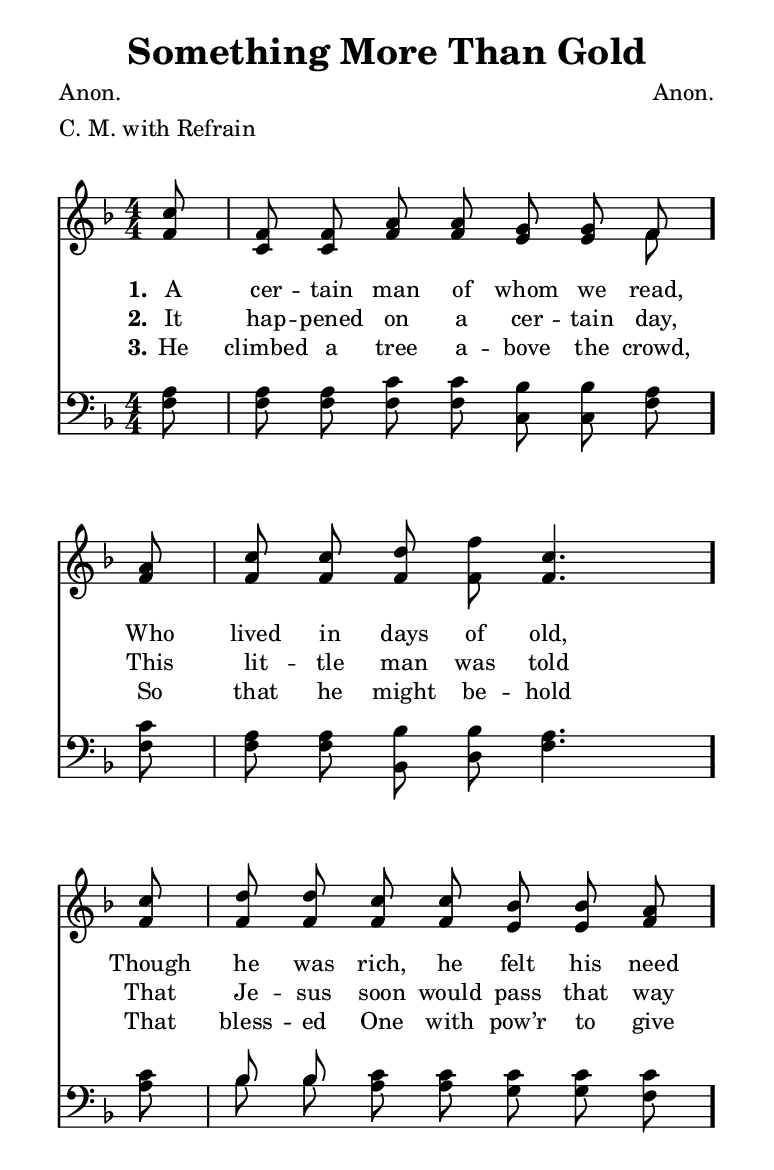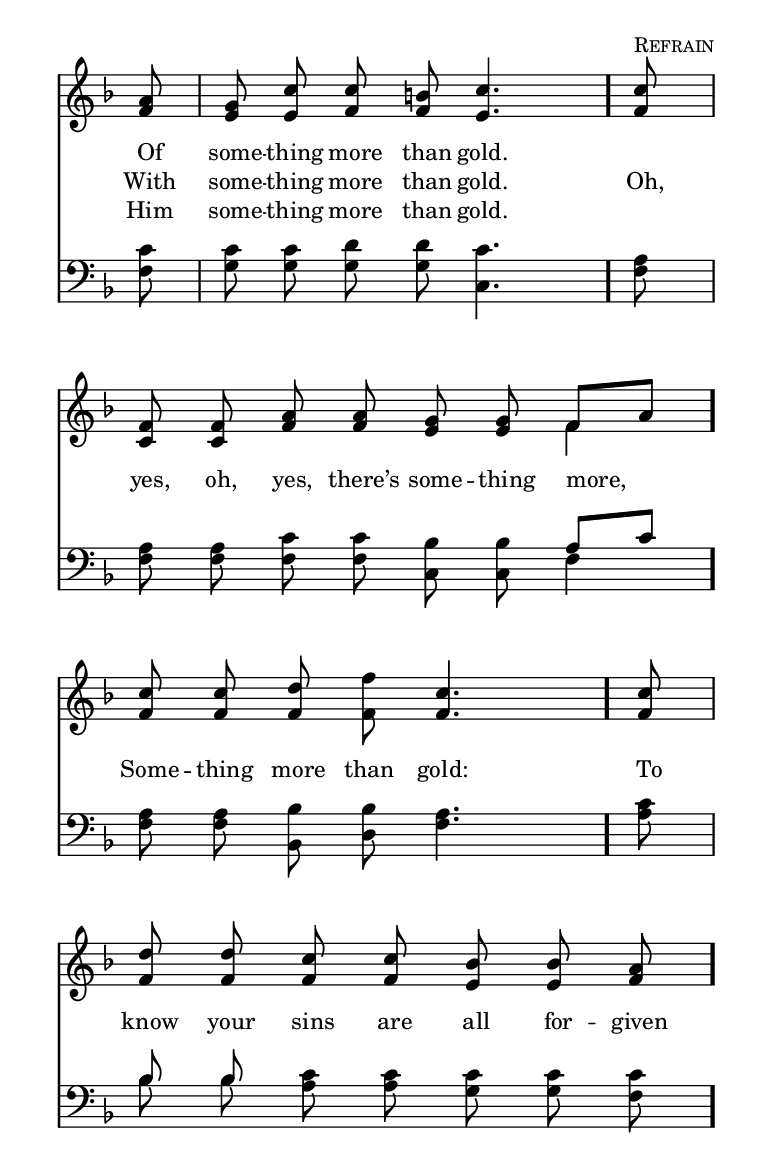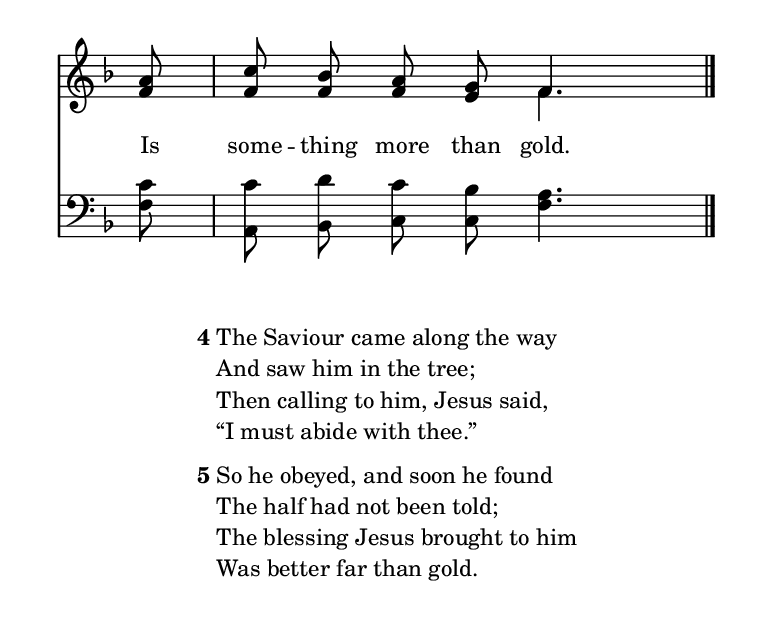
\include "common/global.ily"
\paper {
  \include "common/paper.ily"
}

\header{
  %children
  hymnnumber = "357"
  title = "Something More Than Gold"
  tunename = ""
  meter = "C. M. with Refrain" % original has "With"
  poet = "Anon."
  composer = "Anon."
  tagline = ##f
}

global = {
  \include "common/overrides.ily"
  \override Staff.TimeSignature.style = #'numbered
  \time 4/4
  \override Score.MetronomeMark.transparent = ##t % hide all fermata changes too
  \tempo 8=130
  \key f \major
  \partial 8
  \autoBeamOff
}

notesSoprano = {
\global
\relative c'' {

  c8 | f, f a a g g f
  a8 | c c d f c4. \break % \break verified in letter as well as eogsized
  c8 | d d c c bes bes a8 % original has tie, but only one verse is sung that way
  a8 | g8 c c b c4. \eogbreak

  c8^\markup { \small \caps "Refrain" } | f, f a a g g f[ a8] |
  c c d f c4.
  c8 | d d c c bes bes a8
  a8 | c bes a g f4.

  \bar "|."

}
}

notesAlto = {
\global
\relative e' {

  f8 | c c f f e e f
  f8 | f f f f f4.
  f8 | f f f f e e f8
  f8 | e8 e f f e4.

  f8 | c c f f e e f4
  f8 f f f f4.
  f8 | f f f f e e f8
  f8 f f f e f4.

}
}

notesTenor = {
\global
\relative a {

  a8 | a a c c bes bes a
  c8 | a a bes bes a4.
  c8 | bes bes c c c c c8
  c8 | c8 c d d c4.

  a8 | a a c c bes bes a[ c]
  a8 a bes bes a4.
  c8 | bes bes c c c c c8
  c8 | c8 d c bes a4.

}
}

notesBass = {
\global
\relative f {

  f8 | f f f f c c f
  f8 | f f bes, d f4.
  a8 | bes bes a a g g f
  f8 | g8 g g g c,4.


  f8 | f f f f c c f4
  f8 f bes, d f4.
  a8 | bes bes a a g g f
  f8 | a, bes c c f4.

}
}

Refrain = \lyricmode {

Oh, yes, oh, yes, there’s some -- thing more, \bar "."
Some -- thing more than gold: \bar "."
To know your sins are all for -- given \bar "."
Is some -- thing more than gold. \bar "."

}

wordsA = \lyricmode {
\set stanza = "1."

A cer -- tain man of whom we read, \bar "."
Who lived in days of old, \bar "."
Though he was rich, he felt his need \bar "."
Of some -- thing more than gold. \bar "."

}

wordsB = \lyricmode {
\set stanza = "2."

It hap -- pened on a cer -- tain day,
This lit -- tle man was told
That Je -- sus soon would pass that way
With some -- thing more than gold.

\Refrain

}

wordsC = \lyricmode {
\set stanza = "3."

He climbed a tree a -- bove the crowd,
So that he might be -- hold
That bless -- ed One with pow’r to give
Him some -- thing more than gold.

}

wordsD = \markuplist {

\line { The Saviour came along the way }
\line { And saw him in the tree; }
\line { Then calling to him, Jesus said, }
\line { “I must abide with thee.” }

}

wordsE = \markuplist {

\line { So he obeyed, and soon he found }
\line { The half had not been told; }
\line { The blessing Jesus brought to him }
\line { Was better far than gold. }

}

\score {
  \context ChoirStaff <<
    \context Staff = upper <<
      \set Staff.autoBeaming = ##f
      \set ChoirStaff.systemStartDelimiter = #'SystemStartBar
      \set ChoirStaff.printPartCombineTexts = ##f
      \partcombine #'(2 . 9) \notesSoprano \notesAlto
      \context NullVoice = sopranos { \voiceOne << \notesSoprano >> }
      \context NullVoice = altos { \voiceTwo << \notesAlto >> }
      \context Lyrics = one   \lyricsto sopranos \wordsA
      \context Lyrics = two   \lyricsto sopranos \wordsB
      \context Lyrics = three \lyricsto sopranos \wordsC
    >>
    \context Staff = men <<
      \set Staff.autoBeaming = ##f
      \clef bass
      \set ChoirStaff.printPartCombineTexts = ##f
      \partcombine #'(2 . 9) \notesTenor \notesBass
      \context NullVoice = tenors { \voiceOne << \notesTenor >> }
      \context NullVoice = basses { \voiceTwo << \notesBass >> }
    >>
  >>
  \layout {
    \include "common/layout.ily"
  }
  \midi{
    \include "common/midi.ily"
  }
}

\markup { \fill-line { \column {
  \line{ \bold 4 \column { \wordsD } } \combine \null \vspace #0.4
  \line{ \bold 5 \column { \wordsE } }
  \vspace #3
} } }

\version "2.19.49"  % necessary for upgrading to future LilyPond versions.

% vi:set et ts=2 sw=2 ai nocindent syntax=lilypond:
